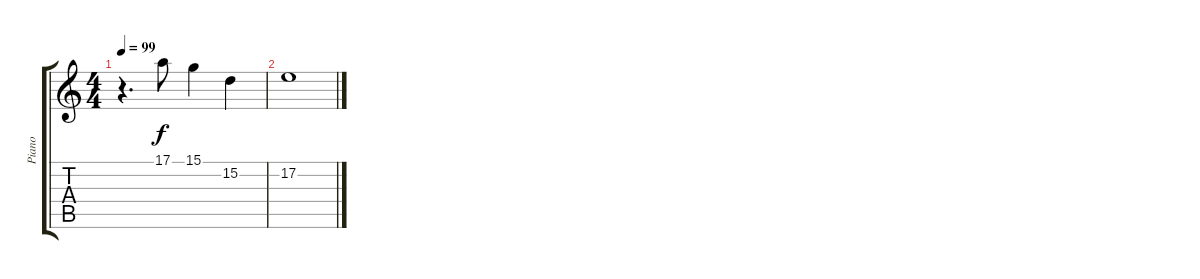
\track ("Piano" "Piano") {instrument acousticgrandpiano}
\staff {score tabs}
\tuning (E4 B3 G3 D3 A2 E2) {hide}
\ts (4 4)
\tempo 99
\clef g2
\ks c
r.4{d dy f} 17.1.8 15.1.4 15.2.4 |
17.2.1
